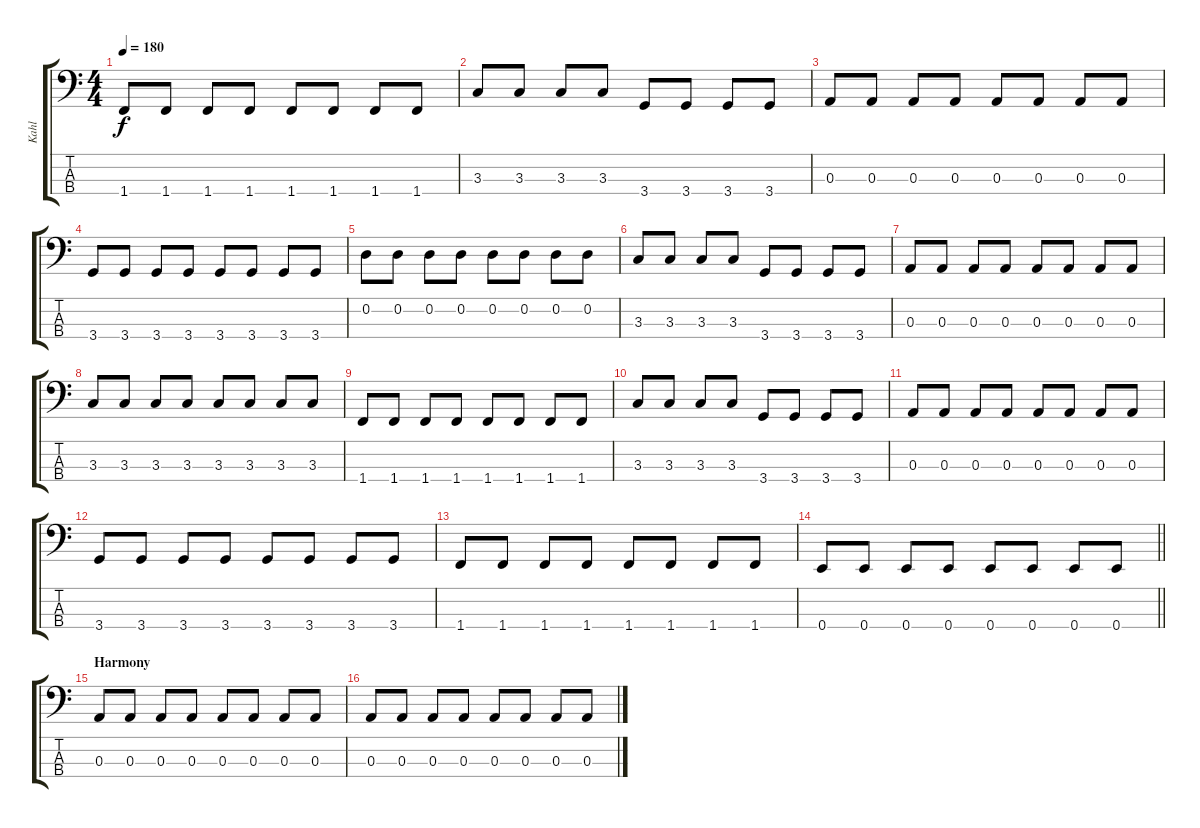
\track ("Kahl" "Kahl") {instrument electricbassfinger}
\staff {score tabs}
\tuning (G2 D2 A1 E1) {hide}
\ts (4 4)
\tempo 180
\clef f4
\ks c
1.4.8{dy f} 1.4.8 1.4.8 1.4.8 1.4.8 1.4.8 1.4.8 1.4.8 |
3.3.8 3.3.8 3.3.8 3.3.8 3.4.8 3.4.8 3.4.8 3.4.8 |
0.3.8 0.3.8 0.3.8 0.3.8 0.3.8 0.3.8 0.3.8 0.3.8 |
3.4.8 3.4.8 3.4.8 3.4.8 3.4.8 3.4.8 3.4.8 3.4.8 |
0.2.8 0.2.8 0.2.8 0.2.8 0.2.8 0.2.8 0.2.8 0.2.8 |
3.3.8 3.3.8 3.3.8 3.3.8 3.4.8 3.4.8 3.4.8 3.4.8 |
0.3.8 0.3.8 0.3.8 0.3.8 0.3.8 0.3.8 0.3.8 0.3.8 |
3.3.8 3.3.8 3.3.8 3.3.8 3.3.8 3.3.8 3.3.8 3.3.8 |
1.4.8 1.4.8 1.4.8 1.4.8 1.4.8 1.4.8 1.4.8 1.4.8 |
3.3.8 3.3.8 3.3.8 3.3.8 3.4.8 3.4.8 3.4.8 3.4.8 |
0.3.8 0.3.8 0.3.8 0.3.8 0.3.8 0.3.8 0.3.8 0.3.8 |
3.4.8 3.4.8 3.4.8 3.4.8 3.4.8 3.4.8 3.4.8 3.4.8 |
1.4.8 1.4.8 1.4.8 1.4.8 1.4.8 1.4.8 1.4.8 1.4.8 |
\barLineRight lightlight
0.4.8 0.4.8 0.4.8 0.4.8 0.4.8 0.4.8 0.4.8 0.4.8 |
\section ("" "Harmony")
0.3.8 0.3.8 0.3.8 0.3.8 0.3.8 0.3.8 0.3.8 0.3.8 |
0.3.8 0.3.8 0.3.8 0.3.8 0.3.8 0.3.8 0.3.8 0.3.8
